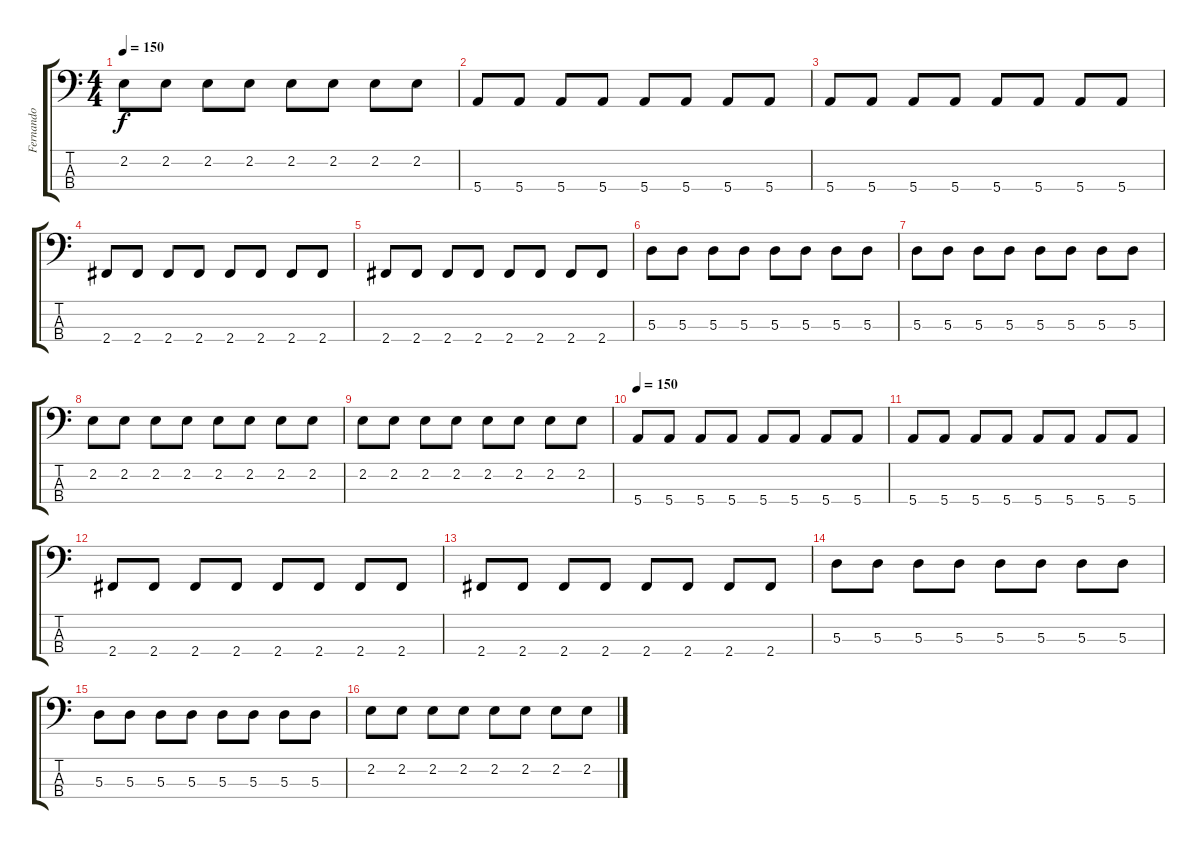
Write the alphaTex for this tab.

\track ("Fernando" "Fernando") {instrument electricbasspick}
\staff {score tabs}
\tuning (G2 D2 A1 E1) {hide}
\ts (4 4)
\tempo 150
\clef f4
\ks c
2.2.8{dy f} 2.2.8 2.2.8 2.2.8 2.2.8 2.2.8 2.2.8 2.2.8 |
5.4.8 5.4.8 5.4.8 5.4.8 5.4.8 5.4.8 5.4.8 5.4.8 |
5.4.8 5.4.8 5.4.8 5.4.8 5.4.8 5.4.8 5.4.8 5.4.8 |
2.4.8 2.4.8 2.4.8 2.4.8 2.4.8 2.4.8 2.4.8 2.4.8 |
2.4.8 2.4.8 2.4.8 2.4.8 2.4.8 2.4.8 2.4.8 2.4.8 |
5.3.8 5.3.8 5.3.8 5.3.8 5.3.8 5.3.8 5.3.8 5.3.8 |
5.3.8 5.3.8 5.3.8 5.3.8 5.3.8 5.3.8 5.3.8 5.3.8 |
2.2.8 2.2.8 2.2.8 2.2.8 2.2.8 2.2.8 2.2.8 2.2.8 |
2.2.8 2.2.8 2.2.8 2.2.8 2.2.8 2.2.8 2.2.8 2.2.8 |
\tempo 150
5.4.8 5.4.8 5.4.8 5.4.8 5.4.8 5.4.8 5.4.8 5.4.8 |
5.4.8 5.4.8 5.4.8 5.4.8 5.4.8 5.4.8 5.4.8 5.4.8 |
2.4.8 2.4.8 2.4.8 2.4.8 2.4.8 2.4.8 2.4.8 2.4.8 |
2.4.8 2.4.8 2.4.8 2.4.8 2.4.8 2.4.8 2.4.8 2.4.8 |
5.3.8 5.3.8 5.3.8 5.3.8 5.3.8 5.3.8 5.3.8 5.3.8 |
5.3.8 5.3.8 5.3.8 5.3.8 5.3.8 5.3.8 5.3.8 5.3.8 |
2.2.8 2.2.8 2.2.8 2.2.8 2.2.8 2.2.8 2.2.8 2.2.8
